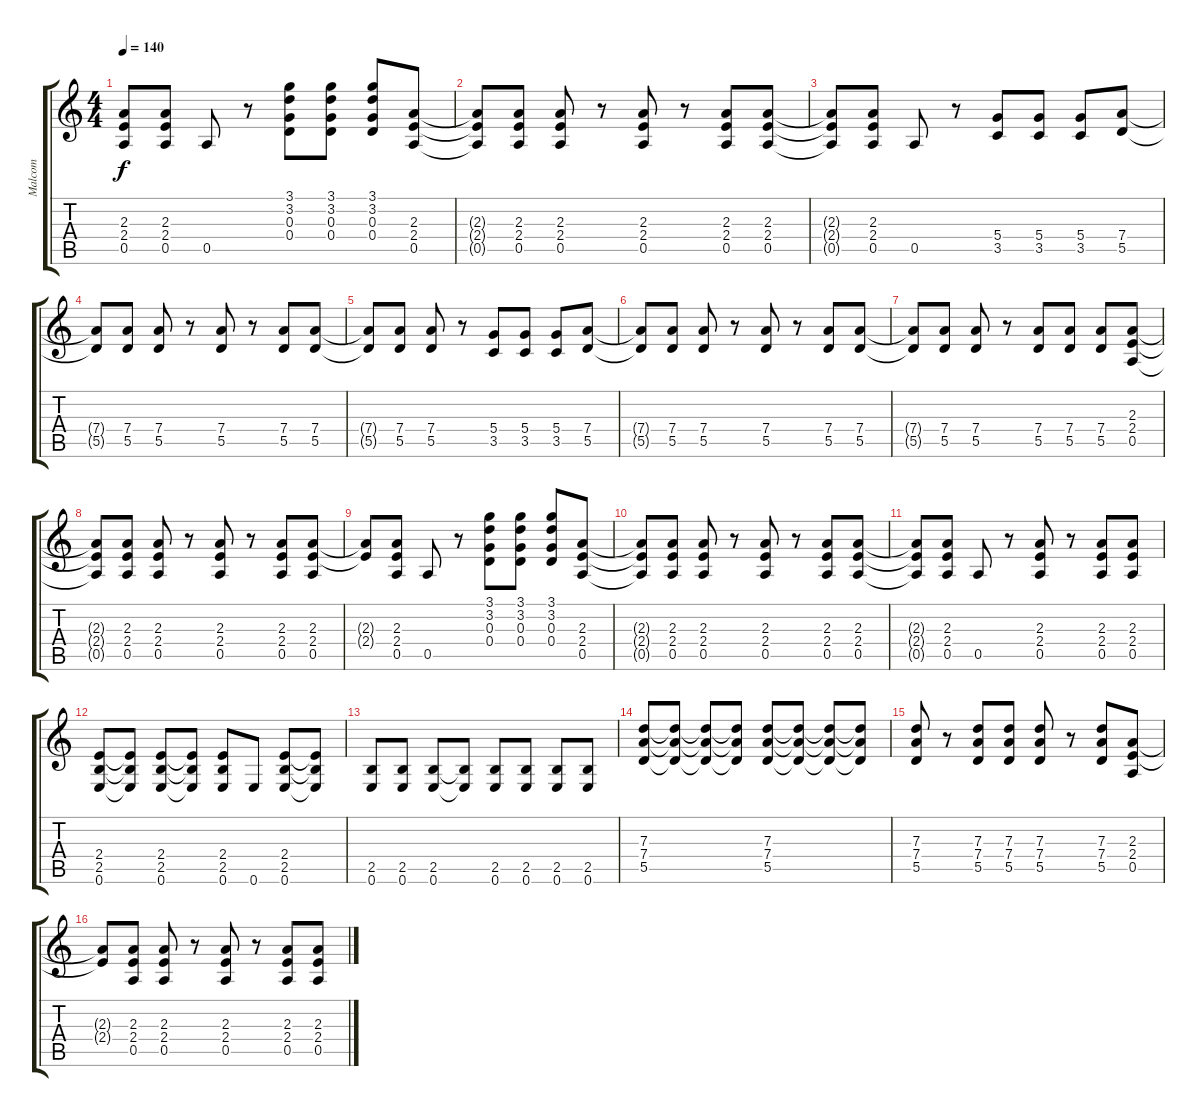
\track ("Malcom" "Malcom") {instrument distortionguitar}
\staff {score tabs}
\tuning (E4 B3 G3 D3 A2 E2) {hide}
\ts (4 4)
\tempo 140
\clef g2
\ks c
(2.3{t} 2.4{t} 0.5{t}).8{dy f} (2.3 2.4 0.5).8 0.5.8 r.8 (3.1 3.2 0.3 0.4).8 (3.1 3.2 0.3 0.4).8 (3.1 3.2 0.3 0.4).8 (2.3 2.4 0.5).8 |
(2.3{t} 2.4{t} 0.5{t}).8 (2.3 2.4 0.5).8 (2.3 2.4 0.5).8 r.8 (2.3 2.4 0.5).8 r.8 (2.3 2.4 0.5).8 (2.3 2.4 0.5).8 |
(2.3{t} 2.4{t} 0.5{t}).8 (2.3 2.4 0.5).8 0.5.8 r.8 (5.4 3.5).8 (5.4 3.5).8 (5.4 3.5).8 (7.4 5.5).8 |
(7.4{t} 5.5{t}).8 (7.4 5.5).8 (7.4 5.5).8 r.8 (7.4 5.5).8 r.8 (7.4 5.5).8 (7.4 5.5).8 |
(7.4{t} 5.5{t}).8 (7.4 5.5).8 (7.4 5.5).8 r.8 (5.4 3.5).8 (5.4 3.5).8 (5.4 3.5).8 (7.4 5.5).8 |
(7.4{t} 5.5{t}).8 (7.4 5.5).8 (7.4 5.5).8 r.8 (7.4 5.5).8 r.8 (7.4 5.5).8 (7.4 5.5).8 |
(7.4{t} 5.5{t}).8 (7.4 5.5).8 (7.4 5.5).8 r.8 (7.4 5.5).8 (7.4 5.5).8 (7.4 5.5).8 (2.3 2.4 0.5).8 |
(2.3{t} 2.4{t} 0.5{t}).8 (2.3 2.4 0.5).8 (2.3 2.4 0.5).8 r.8 (2.3 2.4 0.5).8 r.8 (2.3 2.4 0.5).8 (2.3 2.4 0.5).8 |
(2.3{t} 2.4{t}).8 (2.3 2.4 0.5).8 0.5.8 r.8 (3.1 3.2 0.3 0.4).8 (3.1 3.2 0.3 0.4).8 (3.1 3.2 0.3 0.4).8 (2.3 2.4 0.5).8 |
(2.3{t} 2.4{t} 0.5{t}).8 (2.3 2.4 0.5).8 (2.3 2.4 0.5).8 r.8 (2.3 2.4 0.5).8 r.8 (2.3 2.4 0.5).8 (2.3 2.4 0.5).8 |
(2.3{t} 2.4{t} 0.5{t}).8 (2.3 2.4 0.5).8 0.5.8 r.8 (2.3 2.4 0.5).8 r.8 (2.3 2.4 0.5).8 (2.3 2.4 0.5).8 |
(2.4 2.5 0.6).8 (2.4{t} 2.5{t} 0.6{t}).8 (2.4 2.5 0.6).8 (2.4{t} 2.5{t} 0.6{t}).8 (2.4 2.5 0.6).8 0.6.8 (2.4 2.5 0.6).8 (2.4{t} 2.5{t} 0.6{t}).8 |
(2.5 0.6).8 (2.5 0.6).8 (2.5 0.6).8 (2.5{t} 0.6{t}).8 (2.5 0.6).8 (2.5 0.6).8 (2.5 0.6).8 (2.5 0.6).8 |
(7.3 7.4 5.5).8 (7.3{t} 7.4{t} 5.5{t}).8 (7.3{t} 7.4{t} 5.5{t}).8 (7.3{t} 7.4{t} 5.5{t}).8 (7.3 7.4 5.5).8 (7.3{t} 7.4{t} 5.5{t}).8 (7.3{t} 7.4{t} 5.5{t}).8 (7.3{t} 7.4{t} 5.5{t}).8 |
(7.3 7.4 5.5).8 r.8 (7.3 7.4 5.5).8 (7.3 7.4 5.5).8 (7.3 7.4 5.5).8 r.8 (7.3 7.4 5.5).8 (2.3 2.4 0.5).8 |
(2.3{t} 2.4{t}).8 (2.3 2.4 0.5).8 (2.3 2.4 0.5).8 r.8 (2.3 2.4 0.5).8 r.8 (2.3 2.4 0.5).8 (2.3 2.4 0.5).8
